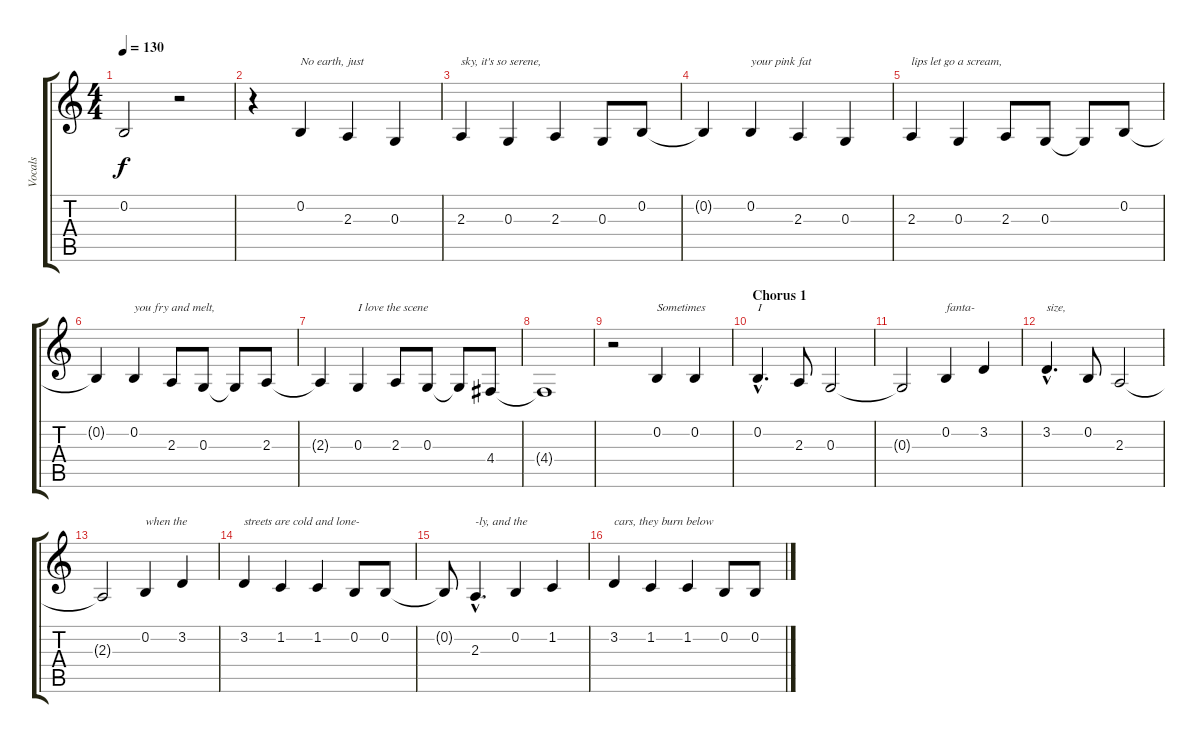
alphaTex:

\track ("Vocals" "Vocals") {instrument tenorsax}
\staff {score tabs}
\tuning (E4 B3 G3 D3 A2 E2) {hide}
\ts (4 4)
\tempo 130
\clef g2
\ks c
0.2{t}.2{dy f} r.2 |
r.4 0.2.4{txt "No earth, just"} 2.3.4 0.3.4 |
2.3.4{txt "sky, it's so serene,"} 0.3.4 2.3.4 0.3.8 0.2.8 |
0.2{t}.4 0.2.4{txt "your pink fat"} 2.3.4 0.3.4 |
2.3.4{txt "lips let go a scream,"} 0.3.4 2.3.8 0.3.8 0.3{t}.8 0.2.8 |
0.2{t}.4 0.2.4{txt "you fry and melt,"} 2.3.8 0.3.8 0.3{t}.8 2.3.8 |
2.3{t}.4 0.3.4{txt "I love the scene"} 2.3.8 0.3.8 0.3{t}.8 4.4.8 |
4.4{t}.1 |
r.2 0.2.4{txt "Sometimes"} 0.2.4 |
\section ("" "Chorus 1")
0.2{hac}.4{d txt "I"} 2.3.8 0.3.2 |
0.3{t}.2 0.2.4{txt "fanta-"} 3.2.4 |
3.2{hac}.4{d txt "size,"} 0.2.8 2.3.2 |
2.3{t}.2 0.2.4{txt "when the"} 3.2.4 |
3.2.4{txt "streets are cold and lone-"} 1.2.4 1.2.4 0.2.8 0.2.8 |
0.2{t}.8 2.3{hac}.4{d txt "-ly, and the"} 0.2.4 1.2.4 |
3.2.4{txt "cars, they burn below"} 1.2.4 1.2.4 0.2.8 0.2.8
